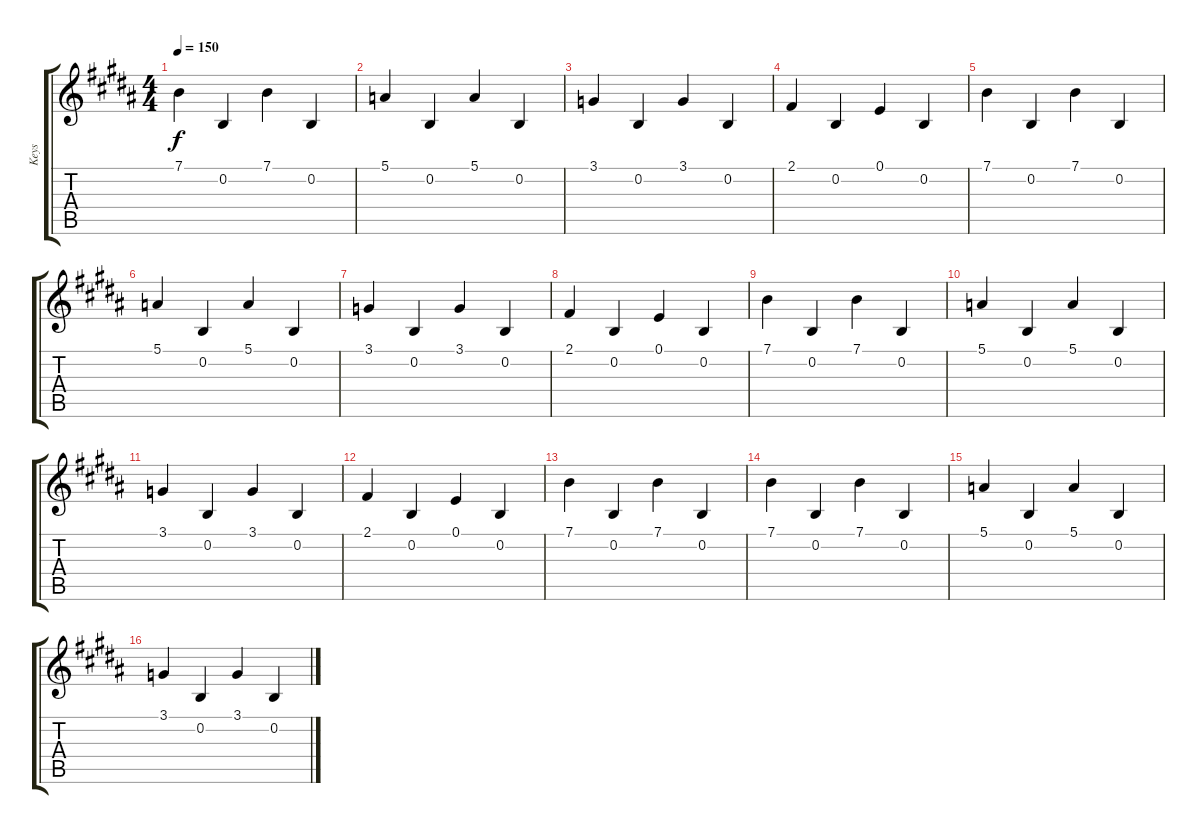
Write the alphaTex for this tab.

\track ("Keys" "Keys") {instrument orchestralharp}
\staff {score tabs}
\tuning (E4 B3 G3 D3 A2 E2) {hide}
\ts (4 4)
\tempo 150
\clef g2
\ks b
7.1.4{dy f instrument orchestralharp} 0.2.4 7.1.4 0.2.4 |
5.1.4 0.2.4 5.1.4 0.2.4 |
3.1.4 0.2.4 3.1.4 0.2.4 |
2.1.4 0.2.4 0.1.4 0.2.4 |
7.1.4{instrument orchestralharp} 0.2.4 7.1.4 0.2.4 |
5.1.4 0.2.4 5.1.4 0.2.4 |
3.1.4 0.2.4 3.1.4 0.2.4 |
2.1.4 0.2.4 0.1.4 0.2.4 |
7.1.4{instrument orchestralharp} 0.2.4 7.1.4 0.2.4 |
5.1.4 0.2.4 5.1.4 0.2.4 |
3.1.4 0.2.4 3.1.4 0.2.4 |
2.1.4 0.2.4 0.1.4 0.2.4 |
7.1.4{instrument orchestralharp} 0.2.4 7.1.4 0.2.4 |
7.1.4{instrument orchestralharp} 0.2.4 7.1.4 0.2.4 |
5.1.4 0.2.4 5.1.4 0.2.4 |
3.1.4 0.2.4 3.1.4 0.2.4
